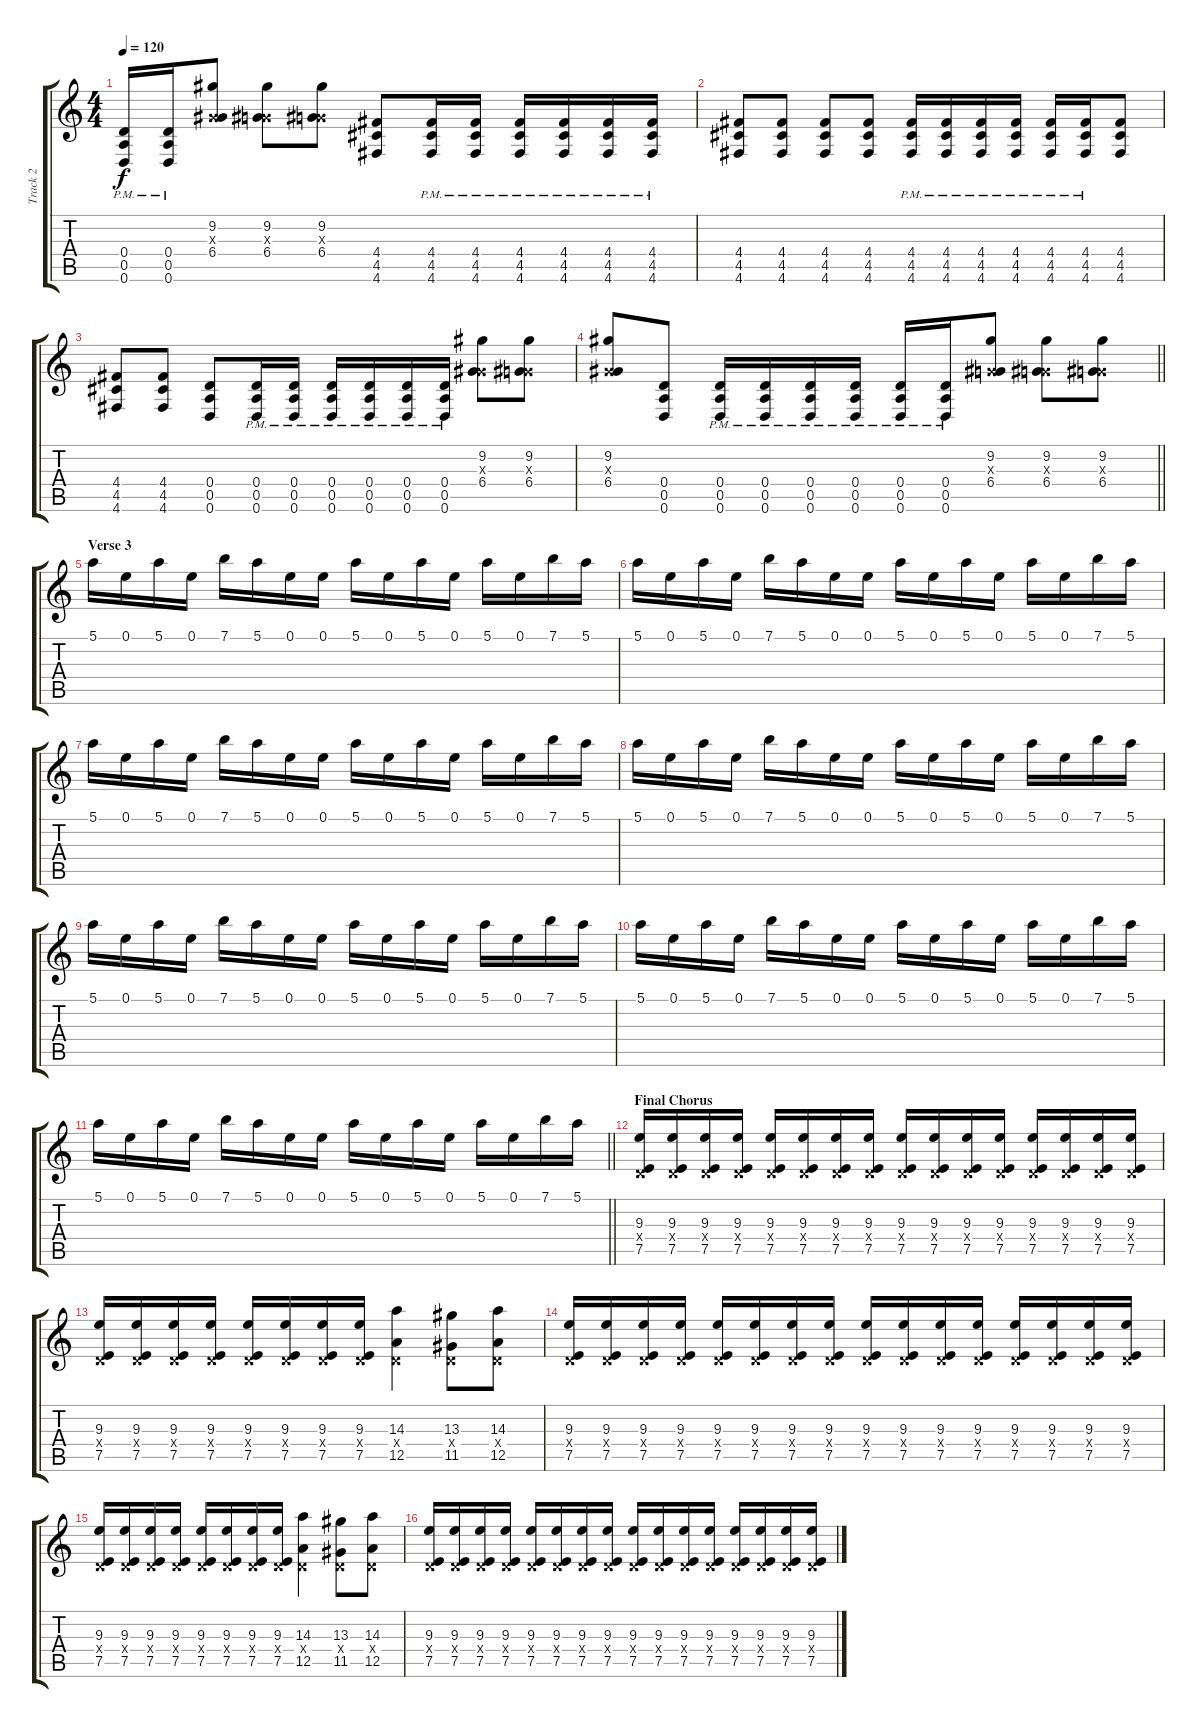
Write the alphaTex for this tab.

\track ("Track 2" "Track 2") {instrument distortionguitar}
\staff {score tabs}
\tuning (E4 B3 G3 D3 A2 D2) {hide}
\ts (4 4)
\tempo 120
\clef g2
\ks c
(0.4{pm} 0.5{pm} 0.6{pm}).16{dy f} (0.4{pm} 0.5{pm} 0.6{pm}).16 (9.2 0.3{x} 6.4).8 (9.2 0.3{x} 6.4).8 (9.2 0.3{x} 6.4).8 (4.4 4.5 4.6).8 (4.4{pm} 4.5{pm} 4.6{pm}).16 (4.4{pm} 4.5{pm} 4.6{pm}).16 (4.4{pm} 4.5{pm} 4.6{pm}).16 (4.4{pm} 4.5{pm} 4.6{pm}).16 (4.4{pm} 4.5{pm} 4.6{pm}).16 (4.4{pm} 4.5{pm} 4.6{pm}).16 |
(4.4 4.5 4.6).8 (4.4 4.5 4.6).8 (4.4 4.5 4.6).8 (4.4 4.5 4.6).8 (4.4{pm} 4.5{pm} 4.6{pm}).16 (4.4{pm} 4.5{pm} 4.6{pm}).16 (4.4{pm} 4.5{pm} 4.6{pm}).16 (4.4{pm} 4.5{pm} 4.6{pm}).16 (4.4{pm} 4.5{pm} 4.6{pm}).16 (4.4{pm} 4.5{pm} 4.6{pm}).16 (4.4 4.5 4.6).8 |
(4.4 4.5 4.6).8 (4.4 4.5 4.6).8 (0.4 0.5 0.6).8 (0.4{pm} 0.5{pm} 0.6{pm}).16 (0.4{pm} 0.5{pm} 0.6{pm}).16 (0.4{pm} 0.5{pm} 0.6{pm}).16 (0.4{pm} 0.5{pm} 0.6{pm}).16 (0.4{pm} 0.5{pm} 0.6{pm}).16 (0.4{pm} 0.5{pm} 0.6{pm}).16 (9.2 0.3{x} 6.4).8 (9.2 0.3{x} 6.4).8 |
\barLineRight lightlight
(9.2 0.3{x} 6.4).8 (0.4 0.5 0.6).8 (0.4{pm} 0.5{pm} 0.6{pm}).16 (0.4{pm} 0.5{pm} 0.6{pm}).16 (0.4{pm} 0.5{pm} 0.6{pm}).16 (0.4{pm} 0.5{pm} 0.6{pm}).16 (0.4{pm} 0.5{pm} 0.6{pm}).16 (0.4{pm} 0.5{pm} 0.6{pm}).16 (9.2 0.3{x} 6.4).8 (9.2 0.3{x} 6.4).8 (9.2 0.3{x} 6.4).8 |
\section ("" "Verse 3")
5.1.16 0.1.16 5.1.16 0.1.16 7.1.16 5.1.16 0.1.16 0.1.16 5.1.16 0.1.16 5.1.16 0.1.16 5.1.16 0.1.16 7.1.16 5.1.16 |
5.1.16 0.1.16 5.1.16 0.1.16 7.1.16 5.1.16 0.1.16 0.1.16 5.1.16 0.1.16 5.1.16 0.1.16 5.1.16 0.1.16 7.1.16 5.1.16 |
5.1.16 0.1.16 5.1.16 0.1.16 7.1.16 5.1.16 0.1.16 0.1.16 5.1.16 0.1.16 5.1.16 0.1.16 5.1.16 0.1.16 7.1.16 5.1.16 |
5.1.16 0.1.16 5.1.16 0.1.16 7.1.16 5.1.16 0.1.16 0.1.16 5.1.16 0.1.16 5.1.16 0.1.16 5.1.16 0.1.16 7.1.16 5.1.16 |
5.1.16 0.1.16 5.1.16 0.1.16 7.1.16 5.1.16 0.1.16 0.1.16 5.1.16 0.1.16 5.1.16 0.1.16 5.1.16 0.1.16 7.1.16 5.1.16 |
5.1.16 0.1.16 5.1.16 0.1.16 7.1.16 5.1.16 0.1.16 0.1.16 5.1.16 0.1.16 5.1.16 0.1.16 5.1.16 0.1.16 7.1.16 5.1.16 |
\barLineRight lightlight
5.1.16 0.1.16 5.1.16 0.1.16 7.1.16 5.1.16 0.1.16 0.1.16 5.1.16 0.1.16 5.1.16 0.1.16 5.1.16 0.1.16 7.1.16 5.1.16 |
\section ("" "Final Chorus")
(9.3 0.4{x} 7.5).16 (9.3 0.4{x} 7.5).16 (9.3 0.4{x} 7.5).16 (9.3 0.4{x} 7.5).16 (9.3 0.4{x} 7.5).16 (9.3 0.4{x} 7.5).16 (9.3 0.4{x} 7.5).16 (9.3 0.4{x} 7.5).16 (9.3 0.4{x} 7.5).16 (9.3 0.4{x} 7.5).16 (9.3 0.4{x} 7.5).16 (9.3 0.4{x} 7.5).16 (9.3 0.4{x} 7.5).16 (9.3 0.4{x} 7.5).16 (9.3 0.4{x} 7.5).16 (9.3 0.4{x} 7.5).16 |
(9.3 0.4{x} 7.5).16 (9.3 0.4{x} 7.5).16 (9.3 0.4{x} 7.5).16 (9.3 0.4{x} 7.5).16 (9.3 0.4{x} 7.5).16 (9.3 0.4{x} 7.5).16 (9.3 0.4{x} 7.5).16 (9.3 0.4{x} 7.5).16 (14.3 0.4{x} 12.5).4 (13.3 0.4{x} 11.5).8 (14.3 0.4{x} 12.5).8 |
(9.3 0.4{x} 7.5).16 (9.3 0.4{x} 7.5).16 (9.3 0.4{x} 7.5).16 (9.3 0.4{x} 7.5).16 (9.3 0.4{x} 7.5).16 (9.3 0.4{x} 7.5).16 (9.3 0.4{x} 7.5).16 (9.3 0.4{x} 7.5).16 (9.3 0.4{x} 7.5).16 (9.3 0.4{x} 7.5).16 (9.3 0.4{x} 7.5).16 (9.3 0.4{x} 7.5).16 (9.3 0.4{x} 7.5).16 (9.3 0.4{x} 7.5).16 (9.3 0.4{x} 7.5).16 (9.3 0.4{x} 7.5).16 |
(9.3 0.4{x} 7.5).16 (9.3 0.4{x} 7.5).16 (9.3 0.4{x} 7.5).16 (9.3 0.4{x} 7.5).16 (9.3 0.4{x} 7.5).16 (9.3 0.4{x} 7.5).16 (9.3 0.4{x} 7.5).16 (9.3 0.4{x} 7.5).16 (14.3 0.4{x} 12.5).4 (13.3 0.4{x} 11.5).8 (14.3 0.4{x} 12.5).8 |
(9.3 0.4{x} 7.5).16 (9.3 0.4{x} 7.5).16 (9.3 0.4{x} 7.5).16 (9.3 0.4{x} 7.5).16 (9.3 0.4{x} 7.5).16 (9.3 0.4{x} 7.5).16 (9.3 0.4{x} 7.5).16 (9.3 0.4{x} 7.5).16 (9.3 0.4{x} 7.5).16 (9.3 0.4{x} 7.5).16 (9.3 0.4{x} 7.5).16 (9.3 0.4{x} 7.5).16 (9.3 0.4{x} 7.5).16 (9.3 0.4{x} 7.5).16 (9.3 0.4{x} 7.5).16 (9.3 0.4{x} 7.5).16
